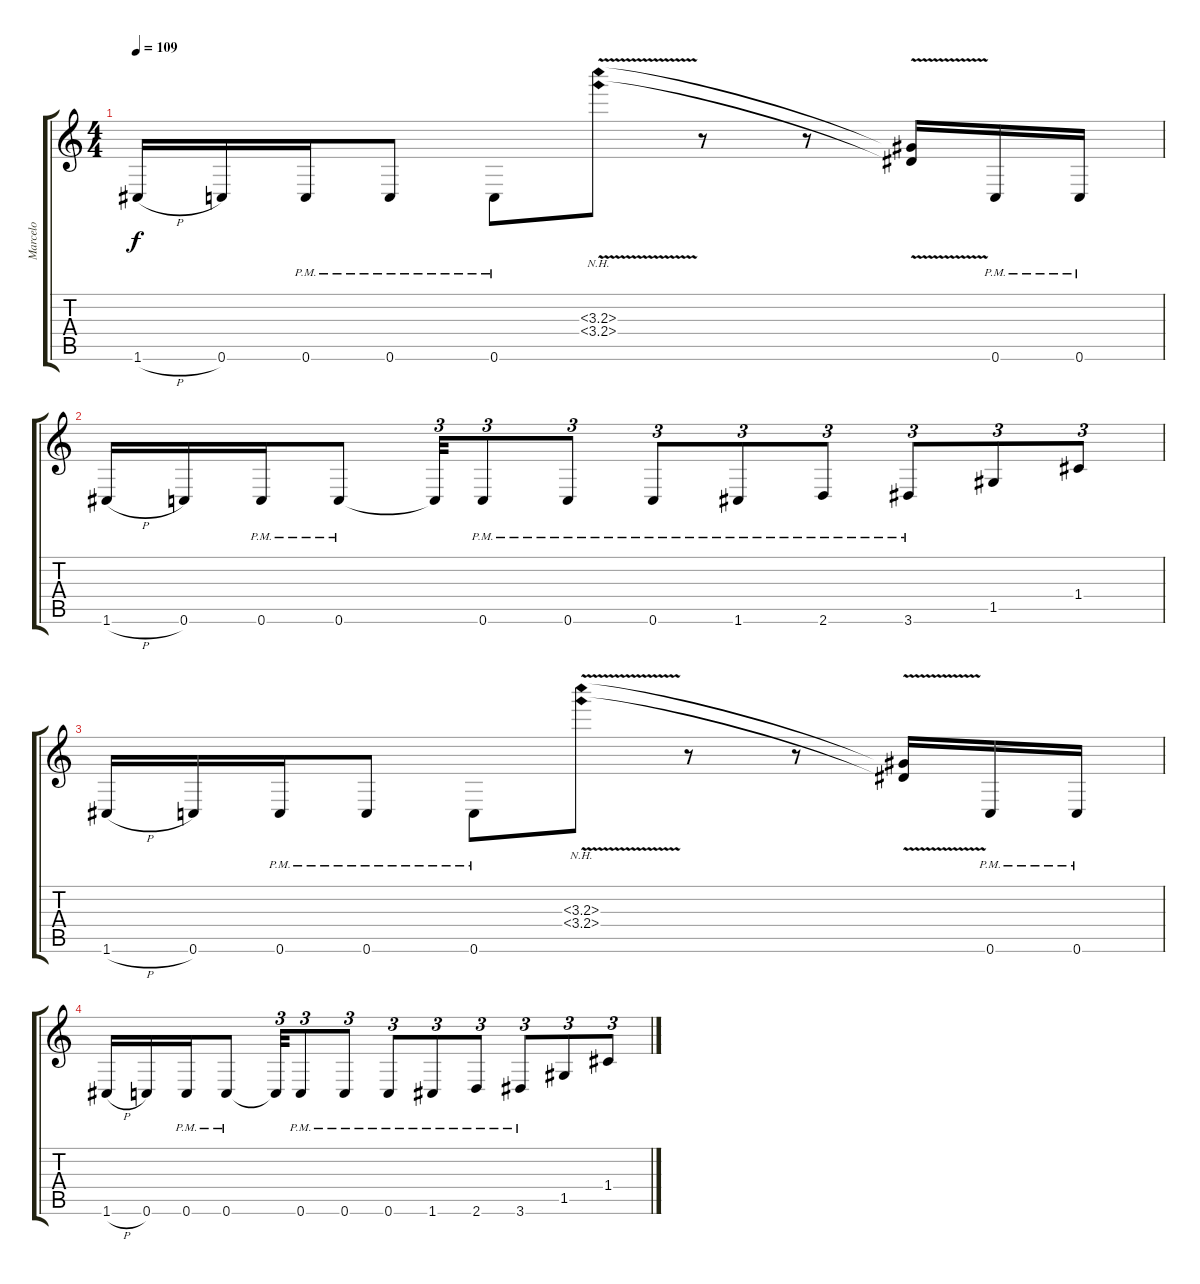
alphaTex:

\track ("Marcelo" "Marcelo") {instrument distortionguitar}
\staff {score tabs}
\tuning (D4 A3 F3 C3 G2 C2) {hide}
\ts (4 4)
\tempo 109
\clef g2
\ks c
1.6{h}.16{dy f} 0.6.16 0.6{pm}.16 0.6{pm}.8 0.6{pm}.8 (3.3{nh v} 3.4{nh v}).8 r.8 r.8 (3.3{t} 3.4{t}).16 0.6{pm}.16 0.6{pm}.16 |
1.6{h}.16 0.6.16 0.6{pm}.16 0.6{pm}.8 0.6{t}.32{tu (3 2)} 0.6{pm}.8{tu (3 2)} 0.6{pm}.8{tu (3 2)} 0.6{pm}.8{tu (3 2)} 1.6{pm}.8{tu (3 2)} 2.6{pm}.8{tu (3 2)} 3.6{pm}.8{tu (3 2)} 1.5.8{tu (3 2)} 1.4.8{tu (3 2)} |
1.6{h}.16 0.6.16 0.6{pm}.16 0.6{pm}.8 0.6{pm}.8 (3.3{nh v} 3.4{nh v}).8 r.8 r.8 (3.3{t} 3.4{t}).16 0.6{pm}.16 0.6{pm}.16 |
1.6{h}.16 0.6.16 0.6{pm}.16 0.6{pm}.8 0.6{t}.32{tu (3 2)} 0.6{pm}.8{tu (3 2)} 0.6{pm}.8{tu (3 2)} 0.6{pm}.8{tu (3 2)} 1.6{pm}.8{tu (3 2)} 2.6{pm}.8{tu (3 2)} 3.6{pm}.8{tu (3 2)} 1.5.8{tu (3 2)} 1.4.8{tu (3 2)}
